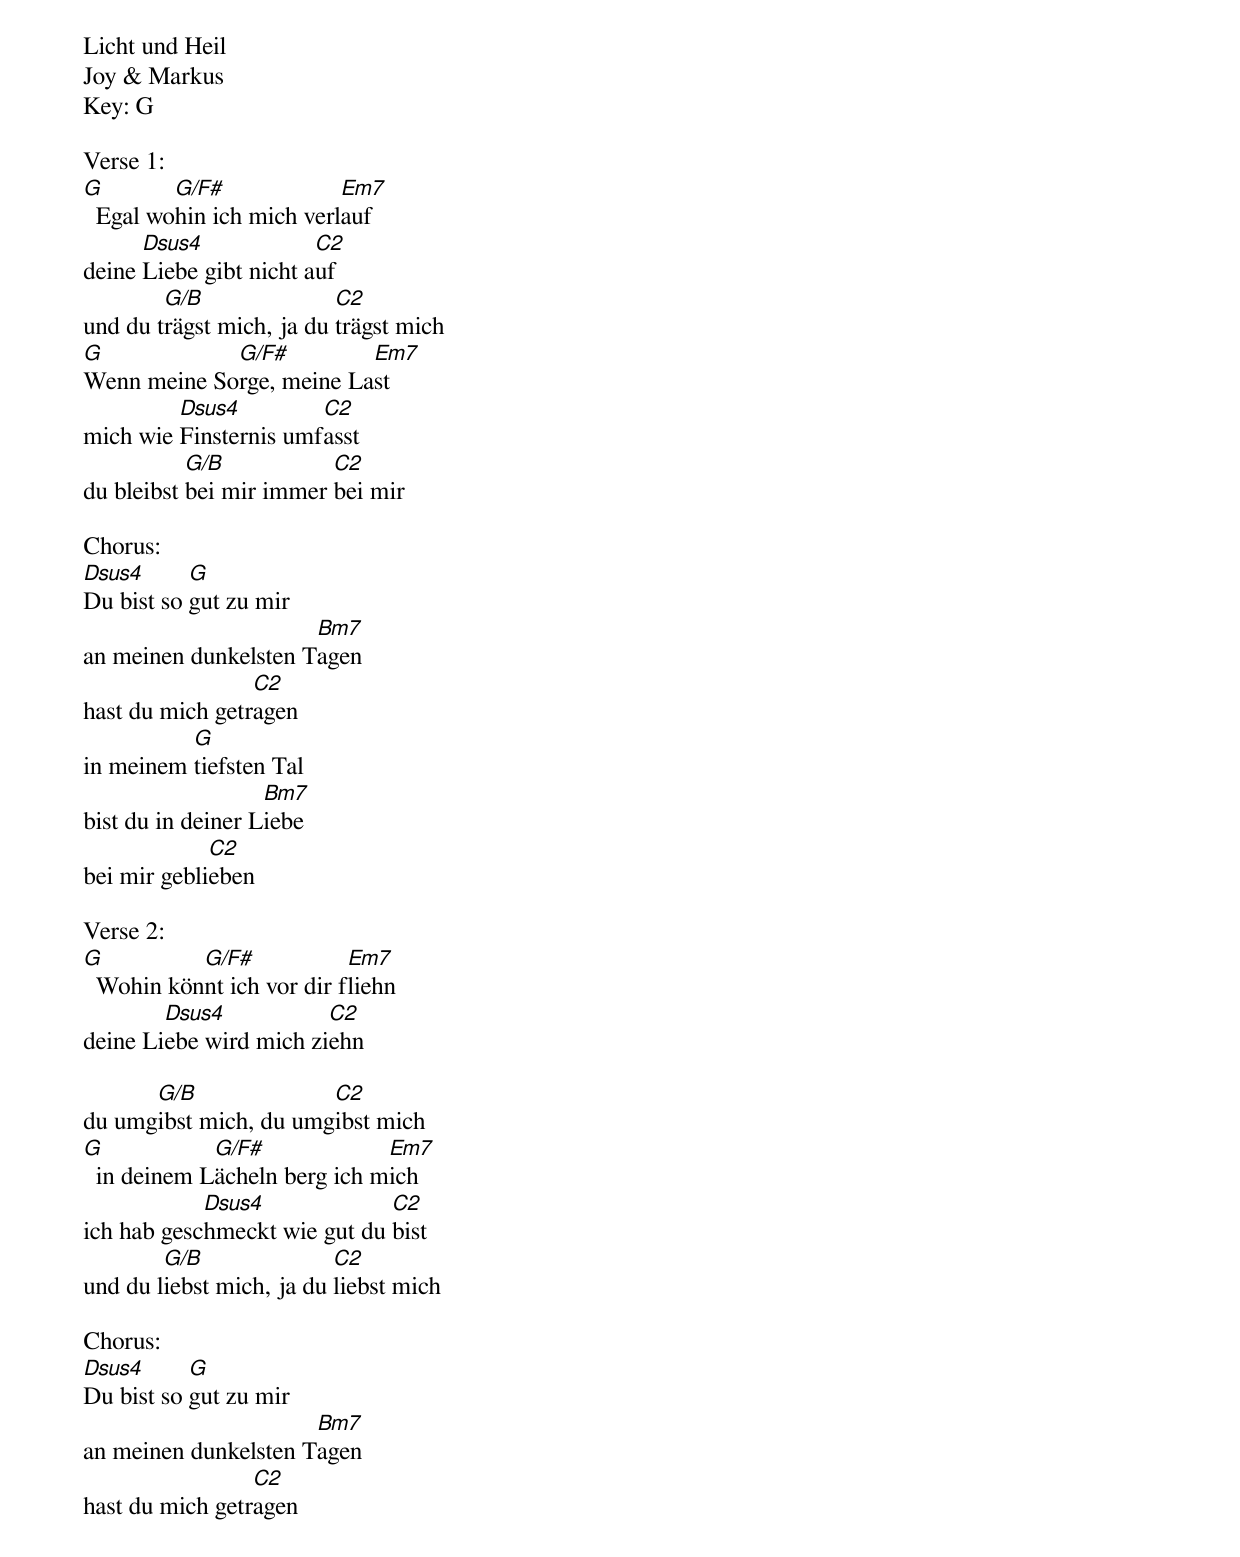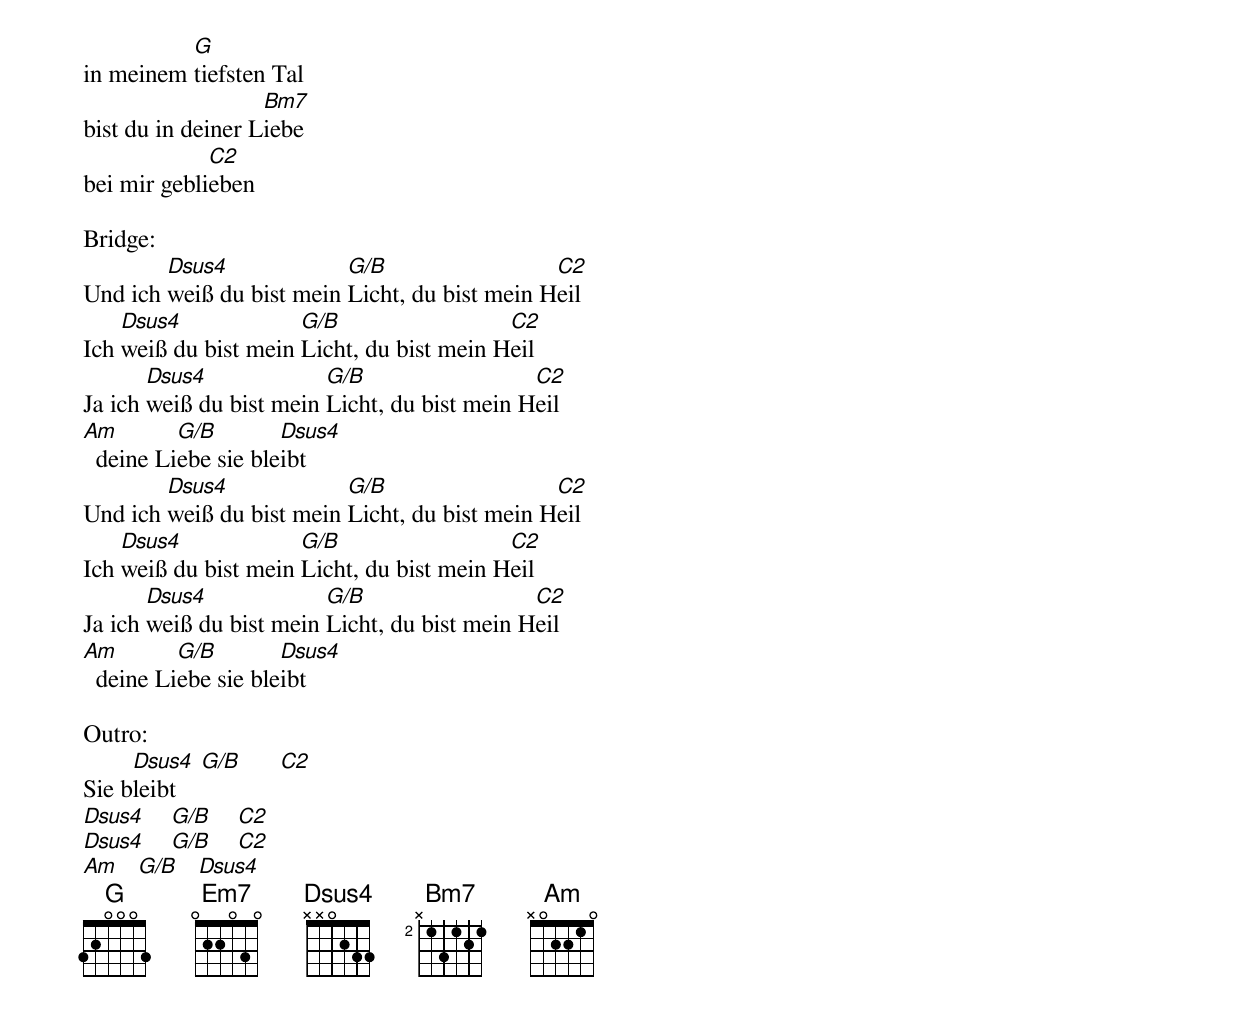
Licht und Heil
Joy & Markus
Key: G

Verse 1:
[G]  Egal wo[G/F#]hin ich mich verl[Em7]auf
deine [Dsus4]Liebe gibt nicht a[C2]uf
und du t[G/B]rägst mich, ja du [C2]trägst mich
[G]Wenn meine So[G/F#]rge, meine La[Em7]st
mich wie [Dsus4]Finsternis umf[C2]asst
du bleibst [G/B]bei mir immer [C2]bei mir

Chorus:
[Dsus4]Du bist so [G]gut zu mir
an meinen dunkelsten T[Bm7]agen
hast du mich getr[C2]agen
in meinem [G]tiefsten Tal
bist du in deiner L[Bm7]iebe
bei mir gebli[C2]eben

Verse 2:
[G]  Wohin kön[G/F#]nt ich vor dir f[Em7]liehn
deine Li[Dsus4]ebe wird mich zi[C2]ehn

du umg[G/B]ibst mich, du umg[C2]ibst mich
[G]  in deinem L[G/F#]ächeln berg ich m[Em7]ich
ich hab gesc[Dsus4]hmeckt wie gut du [C2]bist
und du l[G/B]iebst mich, ja du [C2]liebst mich

Chorus:
[Dsus4]Du bist so [G]gut zu mir
an meinen dunkelsten T[Bm7]agen
hast du mich getr[C2]agen
in meinem [G]tiefsten Tal
bist du in deiner L[Bm7]iebe
bei mir gebli[C2]eben

Bridge:
Und ich [Dsus4]weiß du bist mein [G/B]Licht, du bist mein H[C2]eil
Ich [Dsus4]weiß du bist mein [G/B]Licht, du bist mein H[C2]eil
Ja ich [Dsus4]weiß du bist mein [G/B]Licht, du bist mein H[C2]eil
[Am]  deine Li[G/B]ebe sie ble[Dsus4]ibt
Und ich [Dsus4]weiß du bist mein [G/B]Licht, du bist mein H[C2]eil
Ich [Dsus4]weiß du bist mein [G/B]Licht, du bist mein H[C2]eil
Ja ich [Dsus4]weiß du bist mein [G/B]Licht, du bist mein H[C2]eil
[Am]  deine Li[G/B]ebe sie ble[Dsus4]ibt

Outro:
Sie b[Dsus4]leibt    [G/B]      [C2]
[Dsus4]    [G/B]    [C2]
[Dsus4]    [G/B]    [C2]
[Am]   [G/B]   [Dsus4]
